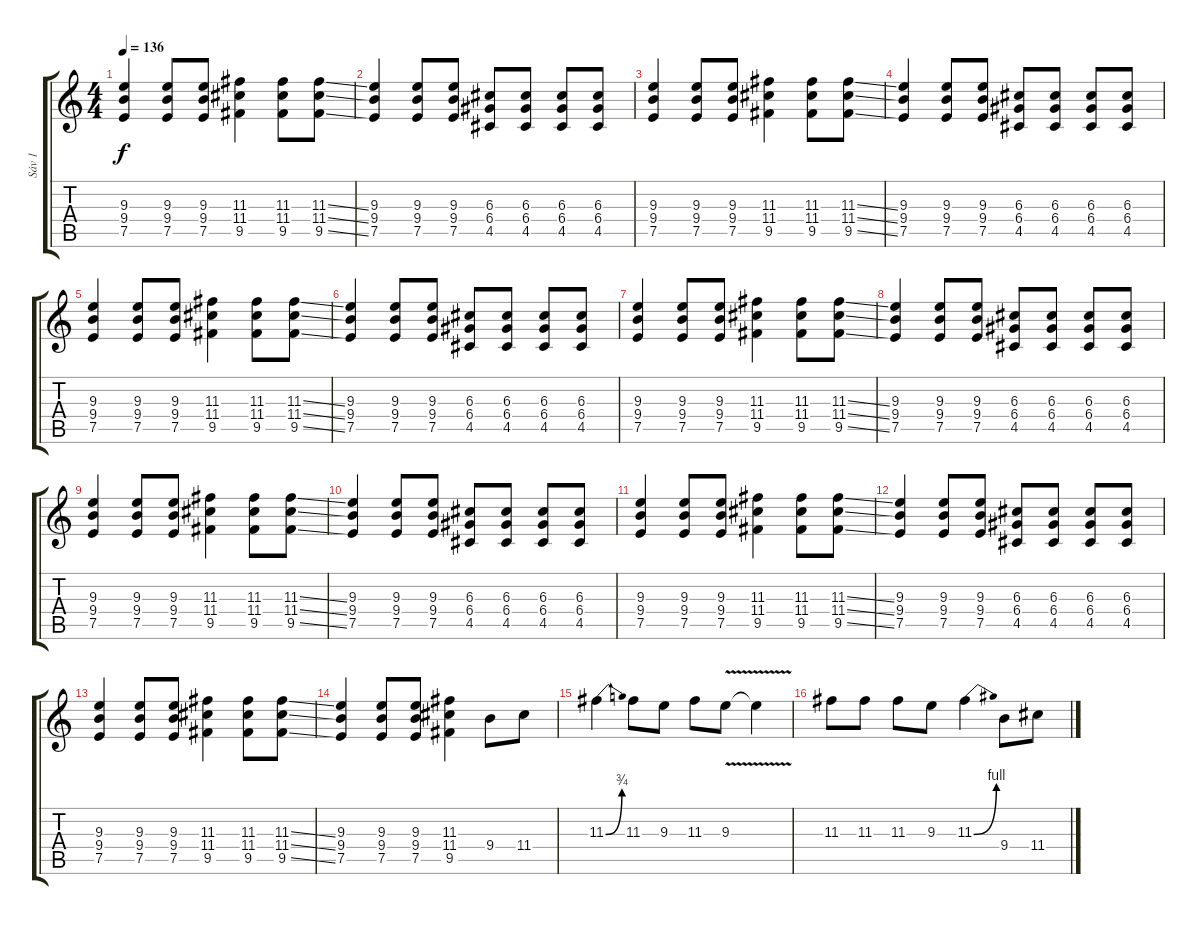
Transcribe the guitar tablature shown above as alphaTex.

\track ("Sáv 1" "Sáv 1") {instrument distortionguitar}
\staff {score tabs}
\tuning (E4 B3 G3 D3 A2 E2) {hide}
\ts (4 4)
\tempo 136
\clef g2
\ks c
(9.3 9.4 7.5).4{dy f} (9.3 9.4 7.5).8 (9.3 9.4 7.5).8 (11.3 11.4 9.5).4 (11.3 11.4 9.5).8 (11.3{ss} 11.4{ss} 9.5{ss}).8 |
(9.3 9.4 7.5).4 (9.3 9.4 7.5).8 (9.3 9.4 7.5).8 (6.3 6.4 4.5).8 (6.3 6.4 4.5).8 (6.3 6.4 4.5).8 (6.3 6.4 4.5).8 |
(9.3 9.4 7.5).4 (9.3 9.4 7.5).8 (9.3 9.4 7.5).8 (11.3 11.4 9.5).4 (11.3 11.4 9.5).8 (11.3{ss} 11.4{ss} 9.5{ss}).8 |
(9.3 9.4 7.5).4 (9.3 9.4 7.5).8 (9.3 9.4 7.5).8 (6.3 6.4 4.5).8 (6.3 6.4 4.5).8 (6.3 6.4 4.5).8 (6.3 6.4 4.5).8 |
(9.3 9.4 7.5).4 (9.3 9.4 7.5).8 (9.3 9.4 7.5).8 (11.3 11.4 9.5).4 (11.3 11.4 9.5).8 (11.3{ss} 11.4{ss} 9.5{ss}).8 |
(9.3 9.4 7.5).4 (9.3 9.4 7.5).8 (9.3 9.4 7.5).8 (6.3 6.4 4.5).8 (6.3 6.4 4.5).8 (6.3 6.4 4.5).8 (6.3 6.4 4.5).8 |
(9.3 9.4 7.5).4 (9.3 9.4 7.5).8 (9.3 9.4 7.5).8 (11.3 11.4 9.5).4 (11.3 11.4 9.5).8 (11.3{ss} 11.4{ss} 9.5{ss}).8 |
(9.3 9.4 7.5).4 (9.3 9.4 7.5).8 (9.3 9.4 7.5).8 (6.3 6.4 4.5).8 (6.3 6.4 4.5).8 (6.3 6.4 4.5).8 (6.3 6.4 4.5).8 |
(9.3 9.4 7.5).4 (9.3 9.4 7.5).8 (9.3 9.4 7.5).8 (11.3 11.4 9.5).4 (11.3 11.4 9.5).8 (11.3{ss} 11.4{ss} 9.5{ss}).8 |
(9.3 9.4 7.5).4 (9.3 9.4 7.5).8 (9.3 9.4 7.5).8 (6.3 6.4 4.5).8 (6.3 6.4 4.5).8 (6.3 6.4 4.5).8 (6.3 6.4 4.5).8 |
(9.3 9.4 7.5).4 (9.3 9.4 7.5).8 (9.3 9.4 7.5).8 (11.3 11.4 9.5).4 (11.3 11.4 9.5).8 (11.3{ss} 11.4{ss} 9.5{ss}).8 |
(9.3 9.4 7.5).4 (9.3 9.4 7.5).8 (9.3 9.4 7.5).8 (6.3 6.4 4.5).8 (6.3 6.4 4.5).8 (6.3 6.4 4.5).8 (6.3 6.4 4.5).8 |
(9.3 9.4 7.5).4 (9.3 9.4 7.5).8 (9.3 9.4 7.5).8 (11.3 11.4 9.5).4 (11.3 11.4 9.5).8 (11.3{ss} 11.4{ss} 9.5{ss}).8 |
(9.3 9.4 7.5).4 (9.3 9.4 7.5).8 (9.3 9.4 7.5).8 (11.3 11.4 9.5).4 9.4.8 11.4.8 |
11.3{be (bend 0 0 60 3)}.4 11.3.8 9.3.8 11.3.8 9.3{v}.8 9.3{t}.4 |
11.3.8 11.3.8 11.3.8 9.3.8 11.3{be (bend 0 0 60 4)}.4 9.4.8 11.4.8
